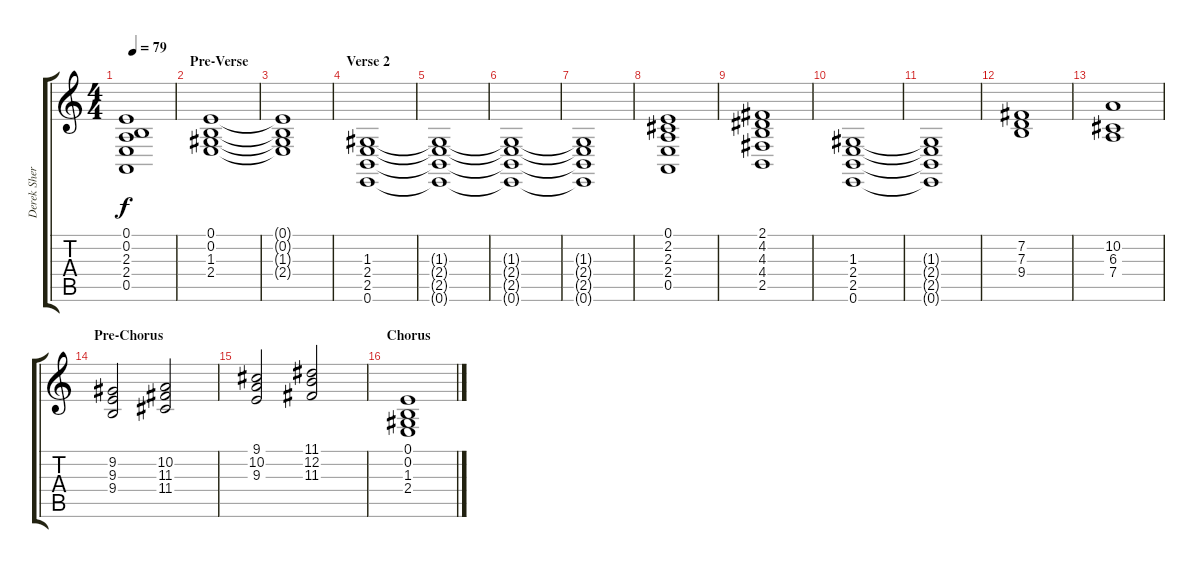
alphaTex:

\track ("Derek Sherinian (Left Hand)" "Derek Sher") {instrument pad2warm}
\staff {score tabs}
\tuning (E4 B3 G3 D3 A2 E2) {hide}
\ts (4 4)
\tempo 79
\clef g2
\ks c
(0.1 0.2 2.3 2.4 0.5).1{dy f} |
\section ("" "Pre-Verse")
(0.1 0.2 1.3 2.4).1 |
(0.1{t} 0.2{t} 1.3{t} 2.4{t}).1 |
\section ("" "Verse 2")
(1.3 2.4 2.5 0.6).1 |
(1.3{t} 2.4{t} 2.5{t} 0.6{t}).1 |
(1.3{t} 2.4{t} 2.5{t} 0.6{t}).1 |
(1.3{t} 2.4{t} 2.5{t} 0.6{t}).1 |
(0.1 2.2 2.3 2.4 0.5).1 |
(2.1 4.2 4.3 4.4 2.5).1 |
(1.3 2.4 2.5 0.6).1 |
(1.3{t} 2.4{t} 2.5{t} 0.6{t}).1 |
(7.2 7.3 9.4).1 |
(10.2 6.3 7.4).1 |
\section ("" "Pre-Chorus")
(9.2 9.3 9.4).2 (10.2 11.3 11.4).2 |
(9.1 10.2 9.3).2 (11.1 12.2 11.3).2 |
\section ("" "Chorus")
(0.1 0.2 1.3 2.4).1
